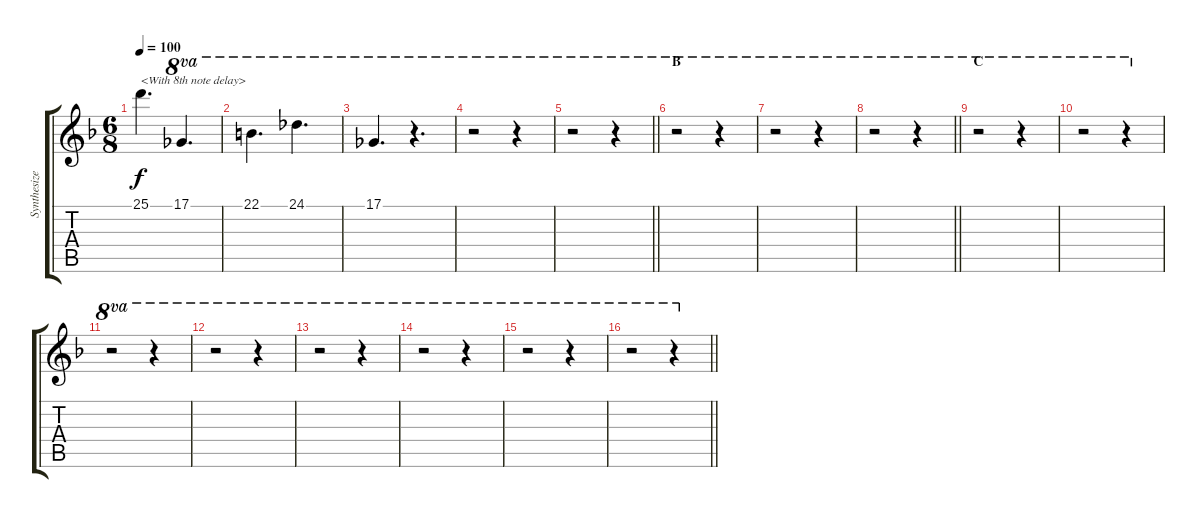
\track ("Synthesizer" "Synthesize") {instrument lead2sawtooth}
\staff {score tabs}
\tuning (Db4 Ab3 E3 B2 Gb2 B1) {hide}
\ts (6 8)
\tempo 100
\clef g2
\ks f
25.1.4{d txt "<With 8th note delay>" dy f} 17.1.4{d ot 8va} |
22.1.4{d ot 8va} 24.1.4{d ot 8va} |
17.1.4{d ot 8va} r.4{d ot 8va} |
r.2{ot 8va} r.4{ot 8va} |
\barLineRight lightlight
r.2{ot 8va} r.4{ot 8va} |
\section ("" "B")
r.2{ot 8va} r.4{ot 8va} |
r.2{ot 8va} r.4{ot 8va} |
\barLineRight lightlight
r.2{ot 8va} r.4{ot 8va} |
\section ("" "C")
r.2{ot 8va} r.4{ot 8va} |
r.2{ot 8va} r.4{ot 8va} |
r.2{ot 8va} r.4{ot 8va} |
r.2{ot 8va} r.4{ot 8va} |
r.2{ot 8va} r.4{ot 8va} |
r.2{ot 8va} r.4{ot 8va} |
r.2{ot 8va} r.4{ot 8va} |
\barLineRight lightlight
r.2{ot 8va} r.4{ot 8va}
